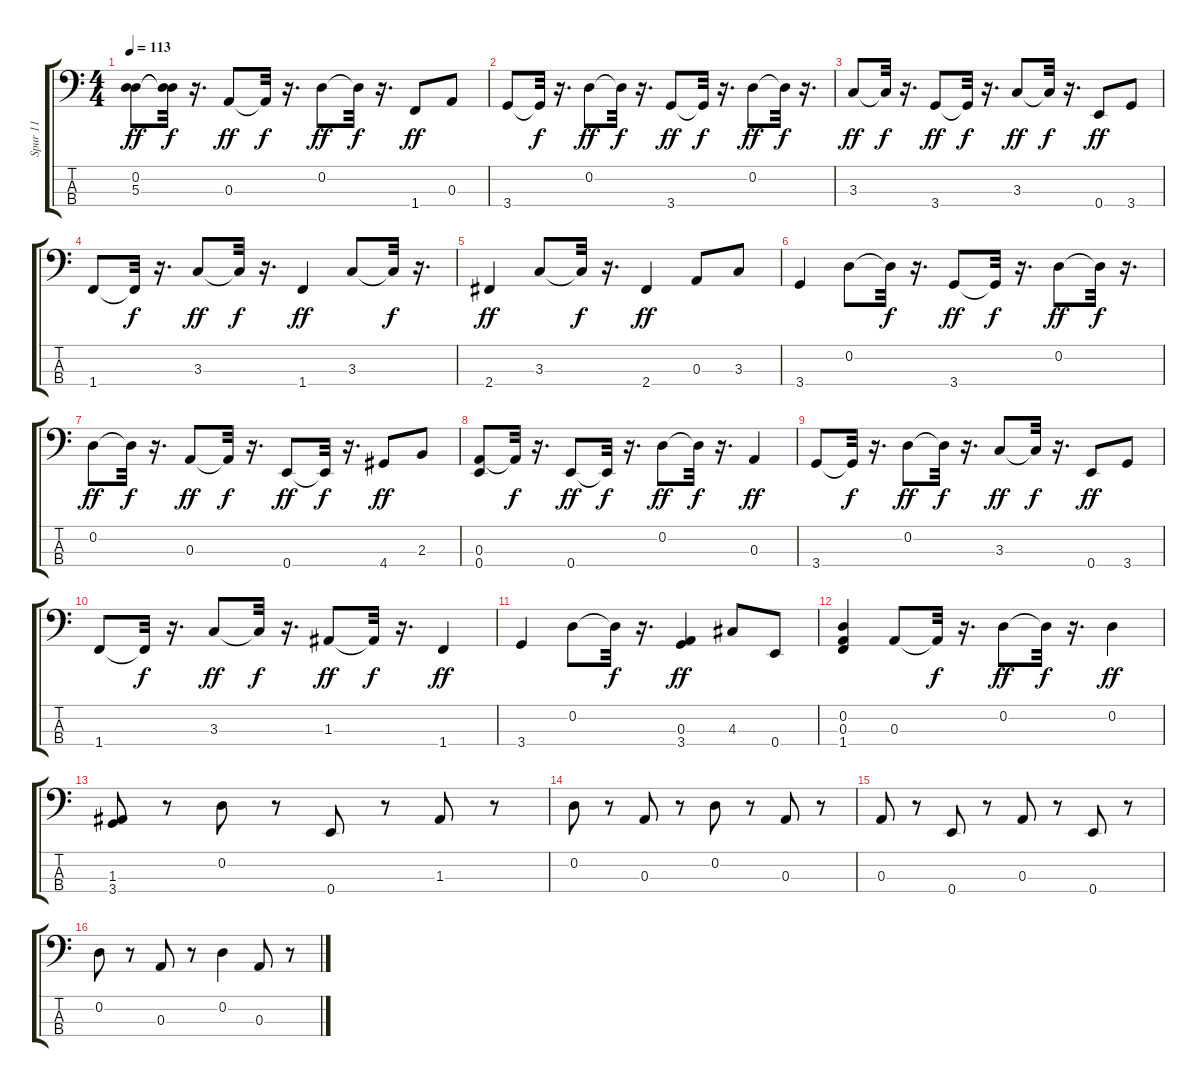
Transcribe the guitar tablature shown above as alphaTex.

\track ("Spur 11" "Spur 11") {instrument electricbassfinger}
\staff {score tabs}
\tuning (G2 D2 A1 E1) {hide}
\ts (4 4)
\tempo 113
\clef f4
\ks c
(0.2 5.3).8{dy ff} (0.2{t} 5.3{t}).32{dy f} r.16{d} 0.3.8{dy ff} 0.3{t}.32{dy f} r.16{d} 0.2.8{dy ff} 0.2{t}.32{dy f} r.16{d} 1.4.8{dy ff} 0.3.8 |
3.4.8 3.4{t}.32{dy f} r.16{d} 0.2.8{dy ff} 0.2{t}.32{dy f} r.16{d} 3.4.8{dy ff} 3.4{t}.32{dy f} r.16{d} 0.2.8{dy ff} 0.2{t}.32{dy f} r.16{d} |
3.3.8{dy ff} 3.3{t}.32{dy f} r.16{d} 3.4.8{dy ff} 3.4{t}.32{dy f} r.16{d} 3.3.8{dy ff} 3.3{t}.32{dy f} r.16{d} 0.4.8{dy ff} 3.4.8 |
1.4.8 1.4{t}.32{dy f} r.16{d} 3.3.8{dy ff} 3.3{t}.32{dy f} r.16{d} 1.4.4{dy ff} 3.3.8 3.3{t}.32{dy f} r.16{d} |
2.4.4{dy ff} 3.3.8 3.3{t}.32{dy f} r.16{d} 2.4.4{dy ff} 0.3.8 3.3.8 |
3.4.4 0.2.8 0.2{t}.32{dy f} r.16{d} 3.4.8{dy ff} 3.4{t}.32{dy f} r.16{d} 0.2.8{dy ff} 0.2{t}.32{dy f} r.16{d} |
0.2.8{dy ff} 0.2{t}.32{dy f} r.16{d} 0.3.8{dy ff} 0.3{t}.32{dy f} r.16{d} 0.4.8{dy ff} 0.4{t}.32{dy f} r.16{d} 4.4.8{dy ff} 2.3.8 |
(0.3 0.4).8 0.3{t}.32{dy f} r.16{d} 0.4.8{dy ff} 0.4{t}.32{dy f} r.16{d} 0.2.8{dy ff} 0.2{t}.32{dy f} r.16{d} 0.3.4{dy ff} |
3.4.8 3.4{t}.32{dy f} r.16{d} 0.2.8{dy ff} 0.2{t}.32{dy f} r.16{d} 3.3.8{dy ff} 3.3{t}.32{dy f} r.16{d} 0.4.8{dy ff} 3.4.8 |
1.4.8 1.4{t}.32{dy f} r.16{d} 3.3.8{dy ff} 3.3{t}.32{dy f} r.16{d} 1.3.8{dy ff} 1.3{t}.32{dy f} r.16{d} 1.4.4{dy ff} |
3.4.4 0.2.8 0.2{t}.32{dy f} r.16{d} (0.3 3.4).4{dy ff} 4.3.8 0.4.8 |
(0.2 0.3 1.4).4 0.3.8 0.3{t}.32{dy f} r.16{d} 0.2.8{dy ff} 0.2{t}.32{dy f} r.16{d} 0.2.4{dy ff} |
(1.3 3.4).8 r.8 0.2.8 r.8 0.4.8 r.8 1.3.8 r.8 |
0.2.8 r.8 0.3.8 r.8 0.2.8 r.8 0.3.8 r.8 |
0.3.8 r.8 0.4.8 r.8 0.3.8 r.8 0.4.8 r.8 |
0.2.8 r.8 0.3.8 r.8 0.2.4 0.3.8 r.8
